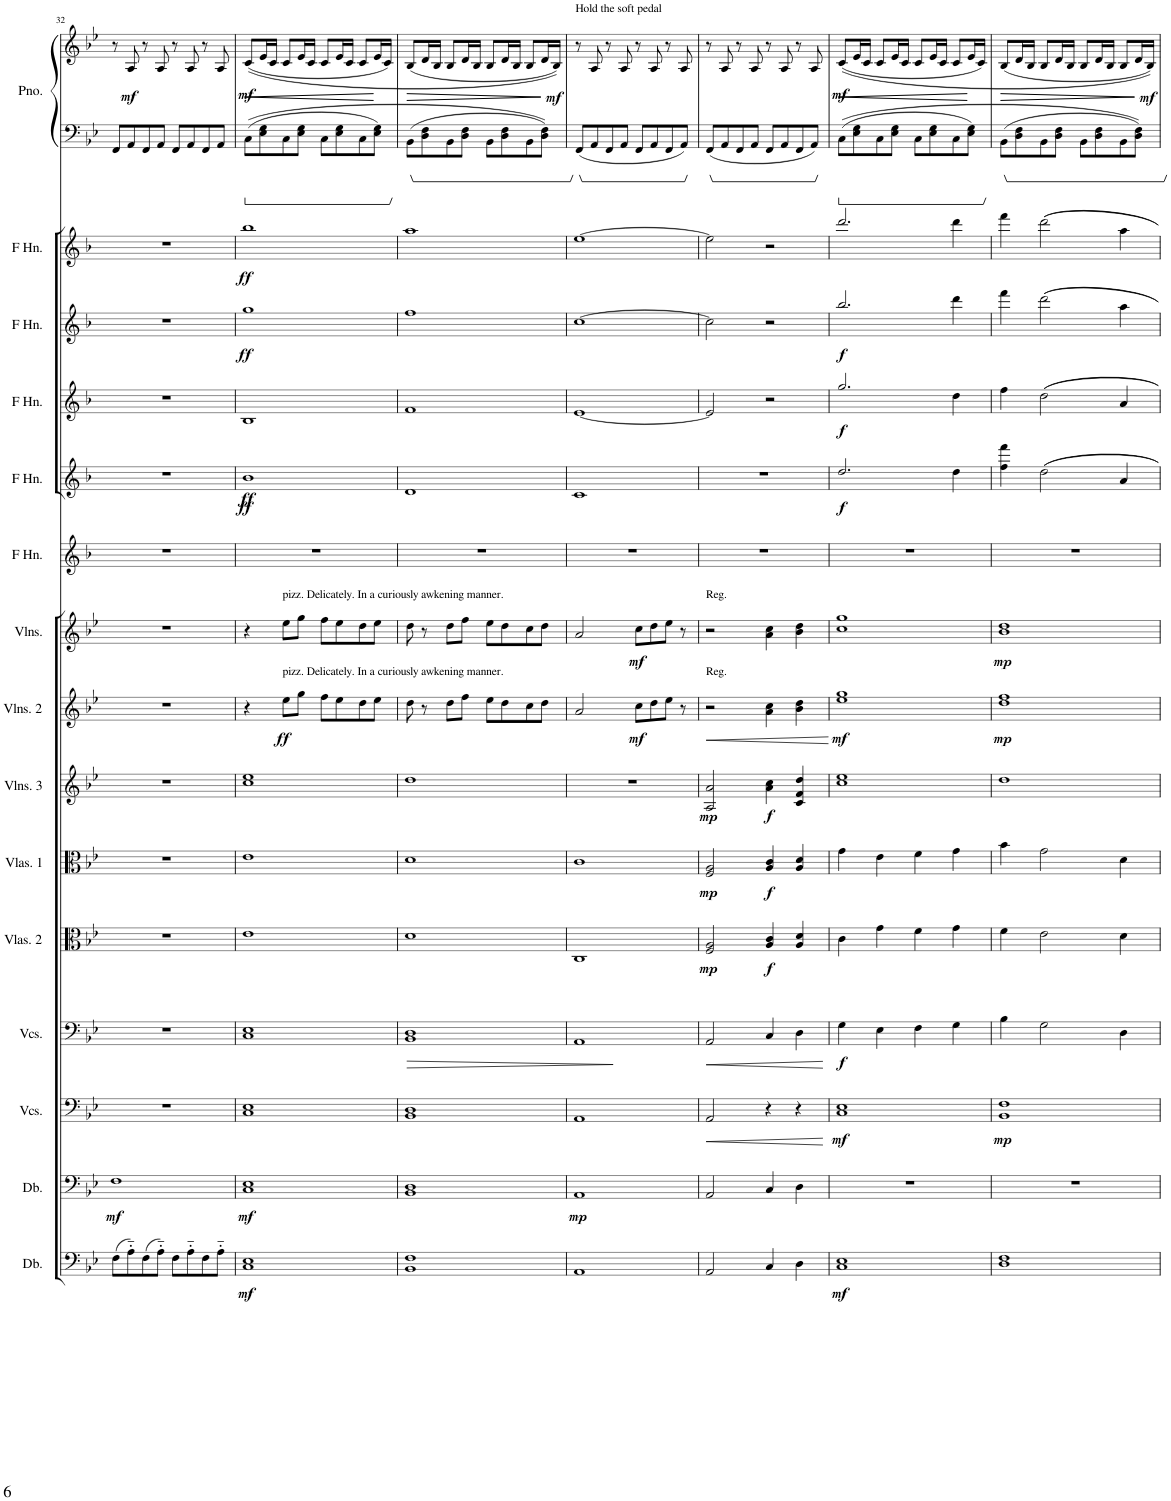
**kern	**dynam	**kern	**dynam	**kern	**dynam	**kern	**dynam	**kern	**dynam	**kern	**dynam	**kern	**dynam	**kern	**dynam	**kern	**dynam	**kern	**kern	**dynam	**kern	**dynam	**kern	**dynam	**kern	**dynam	**kern	**kern	**dynam
*part15	*part15	*part14	*part14	*part13	*part13	*part12	*part12	*part11	*part11	*part10	*part10	*part9	*part9	*part8	*part8	*part7	*part7	*part6	*part5	*part5	*part4	*part4	*part3	*part3	*part2	*part2	*part1	*part1	*part1
*staff16	*staff16	*staff15	*staff15	*staff14	*staff14	*staff13	*staff13	*staff12	*staff12	*staff11	*staff11	*staff10	*staff10	*staff9	*staff9	*staff8	*staff8	*staff7	*staff6	*staff6	*staff5	*staff5	*staff4	*staff4	*staff3	*staff3	*staff2	*staff1	*staff1/2
*I"Double Bass	*	*I"Double Bass	*	*I"Violoncello Solo  1	*	*I"Violoncello 1	*	*I"Violas 2	*	*I"Violas 1	*	*I"Violins 3	*	*I"Violins 2	*	*I"Violins 1	*	*I"Horn in F	*I"Horn in F	*	*I"Horn in F	*	*I"Horn in F	*	*I"Horn in F	*	*I"Piano	*	*
*I'Db.	*	*I'Db.	*	*I'Vc. 2	*	*I'Vc. 2	*	*I'Vlas. 2	*	*I'Vlas. 1	*	*I'Vlns. 3	*	*I'Vlns. 2	*	*I'Vlns. 1	*	*	*	*	*	*	*	*	*	*	*I'Pno.	*	*
!!LO:PB:g=z
*clefF4	*	*clefF4	*	*clefF4	*	*clefF4	*	*clefC3	*	*clefC3	*	*clefG2	*	*clefG2	*	*clefG2	*	*clefG2	*clefG2	*	*clefG2	*	*clefG2	*	*clefG2	*	*clefF4	*clefG2	*
*Trd7c12	*	*Trd7c12	*	*	*	*	*	*	*	*	*	*	*	*	*	*	*	*Trd4c7	*Trd4c7	*	*Trd4c7	*	*Trd4c7	*	*Trd4c7	*	*	*	*
*k[b-e-]	*	*k[b-e-]	*	*k[b-e-]	*	*k[b-e-]	*	*k[b-e-]	*	*k[b-e-]	*	*k[b-e-]	*	*k[b-e-]	*	*k[b-e-]	*	*k[b-]	*k[b-]	*	*k[b-]	*	*k[b-]	*	*k[b-]	*	*k[b-e-]	*k[b-e-]	*
*M4/4	*	*M4/4	*	*M4/4	*	*M4/4	*	*M4/4	*	*M4/4	*	*M4/4	*	*M4/4	*	*M4/4	*	*M4/4	*M4/4	*	*M4/4	*	*M4/4	*	*M4/4	*	*M4/4	*M4/4	*
=32	=32	=32	=32	=32	=32	=32	=32	=32	=32	=32	=32	=32	=32	=32	=32	=32	=32	=32	=32	=32	=32	=32	=32	=32	=32	=32	=32	=32	=32
!	!	!	!LO:DY:b	!	!	!	!	!	!	!	!	!	!	!	!	!	!	!	!	!	!	!	!	!	!	!	!	!	!
(8F\L	.	1F	mf	1r	.	1r	.	1r	.	1r	.	1r	.	1r	.	1r	.	1r	1r	.	1r	.	1r	.	1r	.	8FF/L	8r	.
!	!	!	!	!	!	!	!	!	!	!	!	!	!	!	!	!	!	!	!	!	!	!	!	!	!	!	!	!	!LO:DY:b
8A'~\)	.	.	.	.	.	.	.	.	.	.	.	.	.	.	.	.	.	.	.	.	.	.	.	.	.	.	8AA/	8A/	mf
(8F\	.	.	.	.	.	.	.	.	.	.	.	.	.	.	.	.	.	.	.	.	.	.	.	.	.	.	8FF/	8r	.
8A'~\J)	.	.	.	.	.	.	.	.	.	.	.	.	.	.	.	.	.	.	.	.	.	.	.	.	.	.	8AA/J	8A/	.
8F\L	.	.	.	.	.	.	.	.	.	.	.	.	.	.	.	.	.	.	.	.	.	.	.	.	.	.	8FF/L	8r	.
8A'~\	.	.	.	.	.	.	.	.	.	.	.	.	.	.	.	.	.	.	.	.	.	.	.	.	.	.	8AA/	8A/	.
8F\	.	.	.	.	.	.	.	.	.	.	.	.	.	.	.	.	.	.	.	.	.	.	.	.	.	.	8FF/	8r	.
8A'~\J	.	.	.	.	.	.	.	.	.	.	.	.	.	.	.	.	.	.	.	.	.	.	.	.	.	.	8AA/J	8A/	.
=33	=33	=33	=33	=33	=33	=33	=33	=33	=33	=33	=33	=33	=33	=33	=33	=33	=33	=33	=33	=33	=33	=33	=33	=33	=33	=33	=33	=33	=33
!	!LO:DY:b	!	!LO:DY:b	!	!	!	!	!	!	!	!	!	!	!	!	!	!	!	!	!LO:DY:b	!	!	!	!	!	!	!	!	!LO:HP:b
!	!	!	!	!	!	!	!	!	!	!	!	!	!	!	!	!	!	!	!	!LO:DY:n=1:b	!	!	!	!LO:DY:b	!	!LO:DY:b	!	!	!LO:DY:n=1:b
1C 1E-	mf	1C 1E-	mf	1C 1E-	.	1C 1E-	.	1e-	.	1e-	.	1cc 1ee-	.	4r	.	4r	.	1r	1b-	ff ff	1B-	.	1gg	ff	1bb-	ff	8C\L	((8c/L	< mf
.	.	.	.	.	.	.	.	.	.	.	.	.	.	.	.	.	.	.	.	.	.	.	.	.	.	.	8E-\ 8G\	16e-/L	.
.	.	.	.	.	.	.	.	.	.	.	.	.	.	.	.	.	.	.	.	.	.	.	.	.	.	.	.	16c/JJ	.
!	!	!	!	!	!	!	!	!	!	!	!	!	!	!	!	!LO:TX:a:t=pizz. Delicately. In a curiously awkening manner.	!	!	!	!	!	!	!	!	!	!	!	!	!
!	!	!	!	!	!	!	!	!	!	!	!	!	!	!LO:TX:a:t=pizz. Delicately. In a curiously awkening manner.	!	!	!	!	!	!	!	!	!	!	!	!	!	!	!
!	!	!	!	!	!	!	!	!	!	!	!	!	!	!	!LO:DY:b	!	!	!	!	!	!	!	!	!	!	!	!	!	!
.	.	.	.	.	.	.	.	.	.	.	.	.	.	8ee-\L	ff	8ee-\L	.	.	.	.	.	.	.	.	.	.	8C\	8c/L	.
.	.	.	.	.	.	.	.	.	.	.	.	.	.	8gg\J	.	8gg\J	.	.	.	.	.	.	.	.	.	.	8E-\ 8G\J	16e-/L	.
.	.	.	.	.	.	.	.	.	.	.	.	.	.	.	.	.	.	.	.	.	.	.	.	.	.	.	.	16c/JJ	.
.	.	.	.	.	.	.	.	.	.	.	.	.	.	8ff\L	.	8ff\L	.	.	.	.	.	.	.	.	.	.	8C\L	8c/L	.
.	.	.	.	.	.	.	.	.	.	.	.	.	.	8ee-\	.	8ee-\	.	.	.	.	.	.	.	.	.	.	8E-\ 8G\	16e-/L	.
.	.	.	.	.	.	.	.	.	.	.	.	.	.	.	.	.	.	.	.	.	.	.	.	.	.	.	.	16c/JJ	.
.	.	.	.	.	.	.	.	.	.	.	.	.	.	8dd\	.	8dd\	.	.	.	.	.	.	.	.	.	.	8C\	8c/L	.
.	.	.	.	.	.	.	.	.	.	.	.	.	.	8ee-\J	.	8ee-\J	.	.	.	.	.	.	.	.	.	.	8E-\ 8G\J	16e-/L	.
.	.	.	.	.	.	.	.	.	.	.	.	.	.	.	.	.	.	.	.	.	.	.	.	.	.	.	.	16c/JJ)	.
.	.	.	.	.	.	.	.	.	.	.	.	.	.	.	.	.	.	.	.	.	.	.	.	.	.	.	.	.	[
=34	=34	=34	=34	=34	=34	=34	=34	=34	=34	=34	=34	=34	=34	=34	=34	=34	=34	=34	=34	=34	=34	=34	=34	=34	=34	=34	=34	=34	=34
!	!	!	!	!	!	!	!LO:HP:b	!	!	!	!	!	!	!	!	!	!	!	!	!	!	!	!	!	!	!	!	!	!LO:HP:b
1BB- 1F	.	1BB- 1D	.	1BB- 1D	.	1BB- 1D	>	1d	.	1d	.	1dd	.	8dd\	.	8dd\	.	1r	1d	.	1f	.	1ff	.	1aa	.	8BB-\L	(8B-/L	>
.	.	.	.	.	.	.	.	.	.	.	.	.	.	8r	.	8r	.	.	.	.	.	.	.	.	.	.	8D\ 8F\	16d/L	.
.	.	.	.	.	.	.	.	.	.	.	.	.	.	.	.	.	.	.	.	.	.	.	.	.	.	.	.	16B-/JJ	.
.	.	.	.	.	.	.	.	.	.	.	.	.	.	8dd\L	.	8dd\L	.	.	.	.	.	.	.	.	.	.	8BB-\	8B-/L	.
.	.	.	.	.	.	.	.	.	.	.	.	.	.	8ff\J	.	8ff\J	.	.	.	.	.	.	.	.	.	.	8D\ 8F\J	16d/L	.
.	.	.	.	.	.	.	.	.	.	.	.	.	.	.	.	.	.	.	.	.	.	.	.	.	.	.	.	16B-/JJ	.
.	.	.	.	.	.	.	.	.	.	.	.	.	.	8ee-\L	.	8ee-\L	.	.	.	.	.	.	.	.	.	.	8BB-\L	8B-/L	.
.	.	.	.	.	.	.	.	.	.	.	.	.	.	8dd\	.	8dd\	.	.	.	.	.	.	.	.	.	.	8D\ 8F\	16d/L	.
.	.	.	.	.	.	.	.	.	.	.	.	.	.	.	.	.	.	.	.	.	.	.	.	.	.	.	.	16B-/JJ	.
.	.	.	.	.	.	.	.	.	.	.	.	.	.	8cc\	.	8cc\	.	.	.	.	.	.	.	.	.	.	8BB-\	8B-/L	.
.	.	.	.	.	.	.	.	.	.	.	.	.	.	8dd\J	.	8dd\J	.	.	.	.	.	.	.	.	.	.	8D\ 8F\J	16d/L	.
!	!	!	!	!	!	!	!	!	!	!	!	!	!	!	!	!	!	!	!	!	!	!	!	!	!	!	!	!	!LO:DY:b
.	.	.	.	.	.	.	.	.	.	.	.	.	.	.	.	.	.	.	.	.	.	.	.	.	.	.	.	16B-/JJ))	mf
.	.	.	.	.	.	.	]	.	.	.	.	.	.	.	.	.	.	.	.	.	.	.	.	.	.	.	.	.	]
=35	=35	=35	=35	=35	=35	=35	=35	=35	=35	=35	=35	=35	=35	=35	=35	=35	=35	=35	=35	=35	=35	=35	=35	=35	=35	=35	=35	=35	=35
!	!	!	!	!	!	!	!	!	!	!	!	!	!	!	!	!	!	!	!	!	!	!	!	!	!	!	!	!LO:TX:a:t=Hold the soft pedal	!
!	!	!	!LO:DY:b	!	!	!	!	!	!	!	!	!	!	!	!	!	!	!	!	!	!	!	!	!	!	!	!	!	!
1AA	.	1AA	mp	1AA	.	1AA	.	1C	.	1c	.	1r	.	2a/	.	2a/	.	1r	1c	.	[1e	.	[1cc	.	[1ee	.	8FF/L	8r	.
.	.	.	.	.	.	.	.	.	.	.	.	.	.	.	.	.	.	.	.	.	.	.	.	.	.	.	8AA/	8A/	.
.	.	.	.	.	.	.	.	.	.	.	.	.	.	.	.	.	.	.	.	.	.	.	.	.	.	.	8FF/	8r	.
.	.	.	.	.	.	.	.	.	.	.	.	.	.	.	.	.	.	.	.	.	.	.	.	.	.	.	8AA/J	8A/	.
!	!	!	!	!	!	!	!	!	!	!	!	!	!	!	!LO:DY:b	!	!LO:DY:b	!	!	!	!	!	!	!	!	!	!	!	!
.	.	.	.	.	.	.	.	.	.	.	.	.	.	8cc\L	mf	8cc\L	mf	.	.	.	.	.	.	.	.	.	8FF/L	8r	.
.	.	.	.	.	.	.	.	.	.	.	.	.	.	8dd\	.	8dd\	.	.	.	.	.	.	.	.	.	.	8AA/	8A/	.
.	.	.	.	.	.	.	.	.	.	.	.	.	.	8ee-\J	.	8ee-\J	.	.	.	.	.	.	.	.	.	.	8FF/	8r	.
.	.	.	.	.	.	.	.	.	.	.	.	.	.	8r	.	8r	.	.	.	.	.	.	.	.	.	.	8AA/J	8A/	.
=36	=36	=36	=36	=36	=36	=36	=36	=36	=36	=36	=36	=36	=36	=36	=36	=36	=36	=36	=36	=36	=36	=36	=36	=36	=36	=36	=36	=36	=36
!	!	!	!	!	!	!	!	!	!	!	!	!	!	!	!	!LO:TX:a:t=Reg.	!	!	!	!	!	!	!	!	!	!	!	!	!
!	!	!	!	!	!	!	!	!	!	!	!	!	!	!LO:TX:a:t=Reg.	!	!	!	!	!	!	!	!	!	!	!	!	!	!	!
!	!	!	!	!	!LO:HP:b	!	!LO:HP:b	!	!LO:DY:b	!	!LO:DY:b	!	!LO:DY:b	!	!LO:HP:b	!	!	!	!	!	!	!	!	!	!	!	!	!	!
2AA/	.	2AA/	.	2AA/	<	2AA/	<	2F/ 2A/	mp	2F/ 2A/	mp	2A/ 2a/	mp	2r	<	2r	.	1r	1r	.	2e/]	.	2cc\]	.	2ee\]	.	8FF/L	8r	.
.	.	.	.	.	.	.	.	.	.	.	.	.	.	.	.	.	.	.	.	.	.	.	.	.	.	.	8AA/	8A/	.
.	.	.	.	.	.	.	.	.	.	.	.	.	.	.	.	.	.	.	.	.	.	.	.	.	.	.	8FF/	8r	.
.	.	.	.	.	.	.	.	.	.	.	.	.	.	.	.	.	.	.	.	.	.	.	.	.	.	.	8AA/J	8A/	.
!	!	!	!	!	!	!	!	!	!LO:DY:b	!	!LO:DY:b	!	!LO:DY:b	!	!	!	!	!	!	!	!	!	!	!	!	!	!	!	!
4C/	.	4C/	.	4r	.	4C/	.	4A/ 4c/	f	4A/ 4c/	f	4a\ 4cc\	f	4a\ 4cc\	.	4a\ 4cc\	.	.	.	.	2r	.	2r	.	2r	.	8FF/L	8r	.
.	.	.	.	.	.	.	.	.	.	.	.	.	.	.	.	.	.	.	.	.	.	.	.	.	.	.	8AA/	8A/	.
4D\	.	4D\	.	4r	.	4D\	.	4A/ 4d/	.	4A/ 4d/	.	4c/ 4f/ 4dd/	.	4b-\ 4dd\	.	4b-\ 4dd\	.	.	.	.	.	.	.	.	.	.	8FF/	8r	.
.	.	.	.	.	.	.	.	.	.	.	.	.	.	.	.	.	.	.	.	.	.	.	.	.	.	.	8AA/J	8A/	.
.	.	.	.	.	[	.	[	.	.	.	.	.	.	.	[	.	.	.	.	.	.	.	.	.	.	.	.	.	.
=37	=37	=37	=37	=37	=37	=37	=37	=37	=37	=37	=37	=37	=37	=37	=37	=37	=37	=37	=37	=37	=37	=37	=37	=37	=37	=37	=37	=37	=37
!	!LO:DY:b	!	!	!	!LO:DY:b	!	!LO:DY:b	!	!	!	!	!	!	!	!LO:DY:b	!	!	!	!	!LO:DY:b	!	!LO:DY:b	!	!LO:DY:b	!	!	!	!	!LO:HP:b
!	!	!	!	!	!	!	!	!	!	!	!	!	!	!	!	!	!	!	!	!	!	!	!	!	!	!	!	!	!LO:DY:n=1:b
1C 1E-	mf	1r	.	1C 1E-	mf	4G\	f	4c\	.	4g\	.	1cc 1ee-	.	1ee- 1gg	mf	1cc 1gg	.	1r	2.dd/	f	2.gg/	f	2.bb-/	f	2.ddd/	.	8C\L	((8c/L	< mf
.	.	.	.	.	.	.	.	.	.	.	.	.	.	.	.	.	.	.	.	.	.	.	.	.	.	.	8E-\ 8G\	16e-/L	.
.	.	.	.	.	.	.	.	.	.	.	.	.	.	.	.	.	.	.	.	.	.	.	.	.	.	.	.	16c/JJ	.
.	.	.	.	.	.	4E-\	.	4g\	.	4e-\	.	.	.	.	.	.	.	.	.	.	.	.	.	.	.	.	8C\	8c/L	.
.	.	.	.	.	.	.	.	.	.	.	.	.	.	.	.	.	.	.	.	.	.	.	.	.	.	.	8E-\ 8G\J	16e-/L	.
.	.	.	.	.	.	.	.	.	.	.	.	.	.	.	.	.	.	.	.	.	.	.	.	.	.	.	.	16c/JJ	.
.	.	.	.	.	.	4F\	.	4f\	.	4f\	.	.	.	.	.	.	.	.	.	.	.	.	.	.	.	.	8C\L	8c/L	.
.	.	.	.	.	.	.	.	.	.	.	.	.	.	.	.	.	.	.	.	.	.	.	.	.	.	.	8E-\ 8G\	16e-/L	.
.	.	.	.	.	.	.	.	.	.	.	.	.	.	.	.	.	.	.	.	.	.	.	.	.	.	.	.	16c/JJ	.
.	.	.	.	.	.	4G\	.	4g\	.	4g\	.	.	.	.	.	.	.	.	4dd\	.	4dd\	.	4ddd\	.	4ddd\	.	8C\	8c/L	.
.	.	.	.	.	.	.	.	.	.	.	.	.	.	.	.	.	.	.	.	.	.	.	.	.	.	.	8E-\ 8G\J	16e-/L	.
.	.	.	.	.	.	.	.	.	.	.	.	.	.	.	.	.	.	.	.	.	.	.	.	.	.	.	.	16c/JJ)	.
.	.	.	.	.	.	.	.	.	.	.	.	.	.	.	.	.	.	.	.	.	.	.	.	.	.	.	.	.	[
=38	=38	=38	=38	=38	=38	=38	=38	=38	=38	=38	=38	=38	=38	=38	=38	=38	=38	=38	=38	=38	=38	=38	=38	=38	=38	=38	=38	=38	=38
!	!	!	!	!	!LO:DY:b	!	!	!	!	!	!	!	!	!	!LO:DY:b	!	!LO:DY:b	!	!	!	!	!	!	!	!	!	!	!	!LO:HP:b
1D 1F	.	1r	.	1BB- 1F	mp	4B-\	.	4f\	.	4b-\	.	1dd	.	1dd 1ff	mp	1b- 1dd	mp	1r	4ff\ 4fff\	.	4ff\	.	4fff\	.	4fff\	.	8BB-\L	(8B-/L	>
.	.	.	.	.	.	.	.	.	.	.	.	.	.	.	.	.	.	.	.	.	.	.	.	.	.	.	8D\ 8F\	16d/L	.
.	.	.	.	.	.	.	.	.	.	.	.	.	.	.	.	.	.	.	.	.	.	.	.	.	.	.	.	16B-/JJ	.
.	.	.	.	.	.	2G\	.	2e-\	.	2g\	.	.	.	.	.	.	.	.	2dd\	.	2dd\	.	2ddd\	.	2ddd\	.	8BB-\	8B-/L	.
.	.	.	.	.	.	.	.	.	.	.	.	.	.	.	.	.	.	.	.	.	.	.	.	.	.	.	8D\ 8F\J	16d/L	.
.	.	.	.	.	.	.	.	.	.	.	.	.	.	.	.	.	.	.	.	.	.	.	.	.	.	.	.	16B-/JJ	.
.	.	.	.	.	.	.	.	.	.	.	.	.	.	.	.	.	.	.	.	.	.	.	.	.	.	.	8BB-\L	8B-/L	.
.	.	.	.	.	.	.	.	.	.	.	.	.	.	.	.	.	.	.	.	.	.	.	.	.	.	.	8D\ 8F\	16d/L	.
.	.	.	.	.	.	.	.	.	.	.	.	.	.	.	.	.	.	.	.	.	.	.	.	.	.	.	.	16B-/JJ	.
.	.	.	.	.	.	4D\	.	4d\	.	4d\	.	.	.	.	.	.	.	.	4a/	.	4a/	.	4aa\	.	4aa\	.	8BB-\	8B-/L	.
.	.	.	.	.	.	.	.	.	.	.	.	.	.	.	.	.	.	.	.	.	.	.	.	.	.	.	8D\ 8F\J	16d/L	.
!	!	!	!	!	!	!	!	!	!	!	!	!	!	!	!	!	!	!	!	!	!	!	!	!	!	!	!	!	!LO:DY:b
.	.	.	.	.	.	.	.	.	.	.	.	.	.	.	.	.	.	.	.	.	.	.	.	.	.	.	.	16B-/JJ))	mf
.	.	.	.	.	.	.	.	.	.	.	.	.	.	.	.	.	.	.	.	.	.	.	.	.	.	.	.	.	]
=	=	=	=	=	=	=	=	=	=	=	=	=	=	=	=	=	=	=	=	=	=	=	=	=	=	=	=	=	=
*-	*-	*-	*-	*-	*-	*-	*-	*-	*-	*-	*-	*-	*-	*-	*-	*-	*-	*-	*-	*-	*-	*-	*-	*-	*-	*-	*-	*-	*-
